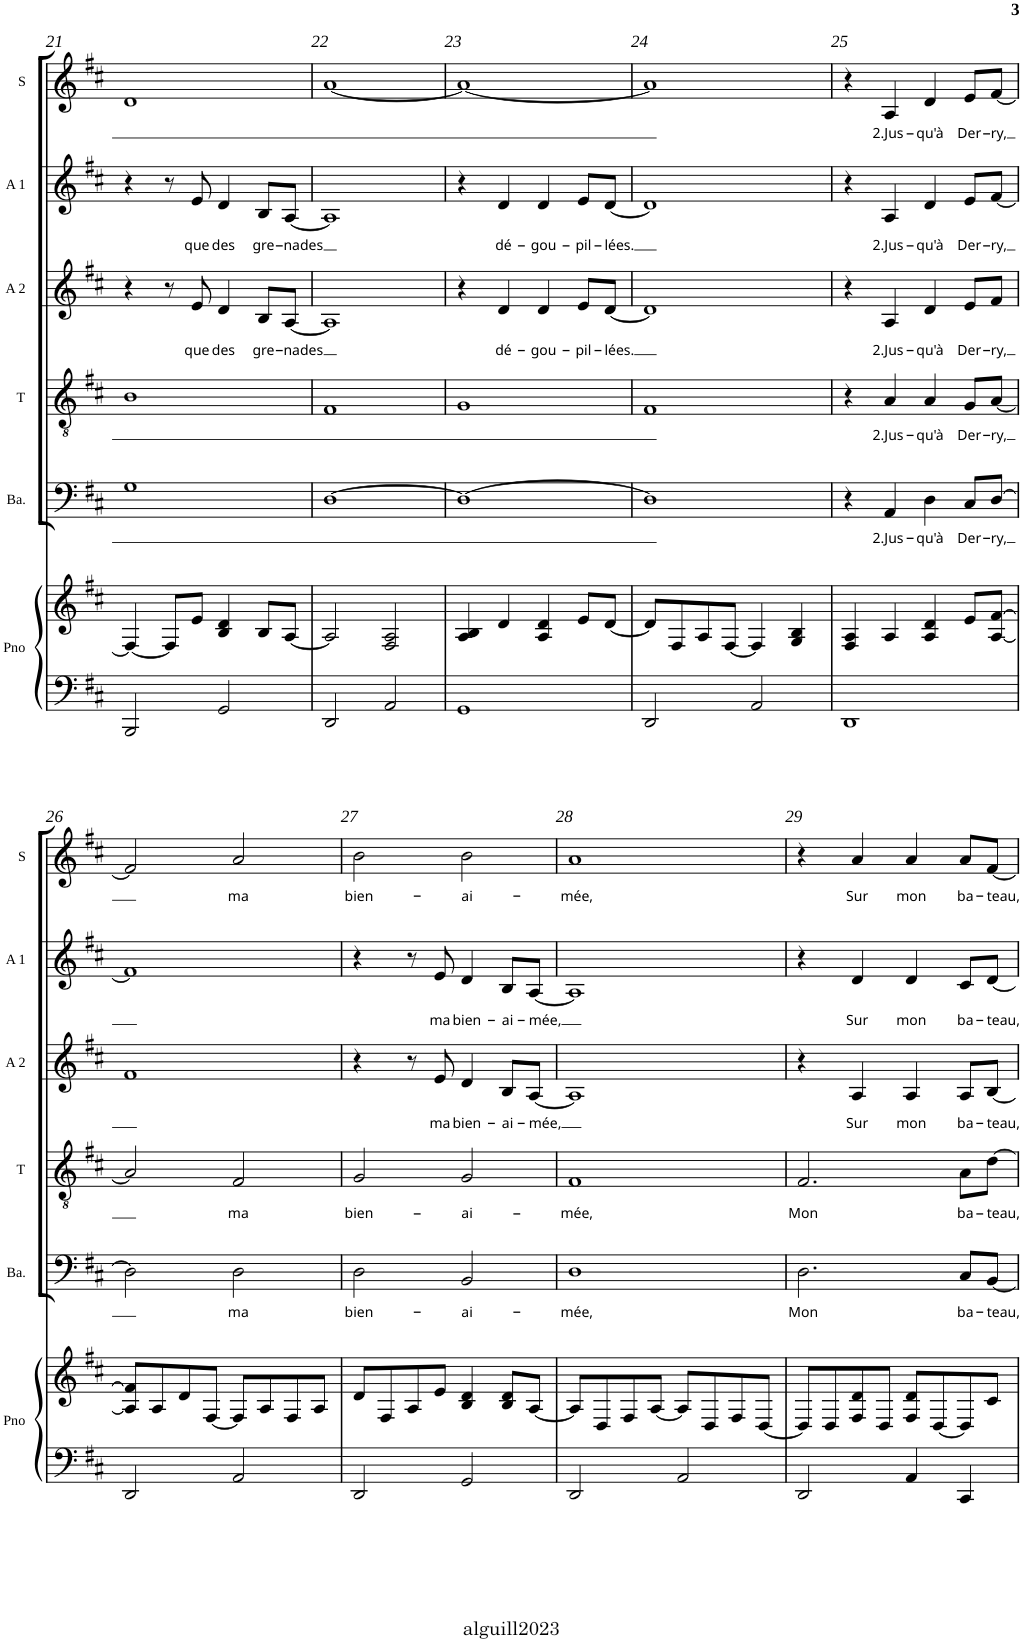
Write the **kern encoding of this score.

**kern	**kern	**kern	**text	**kern	**text	**kern	**text	**kern	**text	**kern	**text
*part6	*part6	*part5	*part5	*part4	*part4	*part3	*part3	*part2	*part2	*part1	*part1
*staff7	*staff6	*staff5	*staff5	*staff4	*staff4	*staff3	*staff3	*staff2	*staff2	*staff1	*staff1
*I"Piano	*	*I"Basse	*	*I"Ténor	*	*I"Alto 2	*	*I"Alto 1	*	*I"Soprano	*
*I'Pno	*	*I'Ba.	*	*I'T	*	*I'A 2	*	*I'A 1	*	*I'S	*
!!LO:PB:g=z
*clefF4	*clefG2	*clefF4	*	*clefGv2	*	*clefG2	*	*clefG2	*	*clefG2	*
*k[f#c#]	*k[f#c#]	*k[f#c#]	*	*k[f#c#]	*	*k[f#c#]	*	*k[f#c#]	*	*k[f#c#]	*
*D:	*D:	*D:	*	*D:	*	*D:	*	*D:	*	*D:	*
*M4/4	*M4/4	*M4/4	*	*M4/4	*	*M4/4	*	*M4/4	*	*M4/4	*
*met(c)	*met(c)	*met(c)	*	*met(c)	*	*met(c)	*	*met(c)	*	*met(c)	*
=21	=21	=21	=21	=21	=21	=21	=21	=21	=21	=21	=21
2BBB/	4F#/_	1G	.	1B	.	4r	.	4r	.	1d	.
.	8F#/L]	.	.	.	.	8r	.	8r	.	.	.
!	!	!	!	!	!	!	!LO:LY:b	!	!LO:LY:b	!	!
.	8e/J	.	.	.	.	8e/	que	8e/	que	.	.
!	!	!	!	!	!	!	!LO:LY:b	!	!LO:LY:b	!	!
2GG/	4B/ 4d/	.	.	.	.	4d/	des	4d/	des	.	.
!	!	!	!	!	!	!	!LO:LY:b	!	!LO:LY:b	!	!
.	8B/L	.	.	.	.	8B/L	gre-	8B/L	gre-	.	.
!	!	!	!	!	!	!	!LO:LY:b	!	!LO:LY:b	!	!
.	[8A/J	.	.	.	.	[8A/J	-nades	[8A/J	-nades	.	.
=22	=22	=22	=22	=22	=22	=22	=22	=22	=22	=22	=22
2DD/	2A/]	[1D	.	1F#	.	1A]	.	1A]	.	[1a	.
2AA/	2F#/ 2A/	.	.	.	.	.	.	.	.	.	.
=23	=23	=23	=23	=23	=23	=23	=23	=23	=23	=23	=23
1GG	4A/ 4B/	1D_	.	1G	.	4r	.	4r	.	1a_	.
!	!	!	!	!	!	!	!LO:LY:b	!	!LO:LY:b	!	!
.	4d/	.	.	.	.	4d/	dé-	4d/	dé-	.	.
!	!	!	!	!	!	!	!LO:LY:b	!	!LO:LY:b	!	!
.	4A/ 4d/	.	.	.	.	4d/	-gou-	4d/	-gou-	.	.
!	!	!	!	!	!	!	!LO:LY:b	!	!LO:LY:b	!	!
.	8e/L	.	.	.	.	8e/L	-pil-	8e/L	-pil-	.	.
!	!	!	!	!	!	!	!LO:LY:b	!	!LO:LY:b	!	!
.	[8d/J	.	.	.	.	[8d/J	-lées.	[8d/J	-lées.	.	.
=24	=24	=24	=24	=24	=24	=24	=24	=24	=24	=24	=24
2DD/	8d/L]	1D]	.	1F#	.	1d]	.	1d]	.	1a]	.
.	8F#/	.	.	.	.	.	.	.	.	.	.
.	8A/	.	.	.	.	.	.	.	.	.	.
.	[8F#/J	.	.	.	.	.	.	.	.	.	.
2AA/	4F#/]	.	.	.	.	.	.	.	.	.	.
.	4G/ 4B/	.	.	.	.	.	.	.	.	.	.
=25	=25	=25	=25	=25	=25	=25	=25	=25	=25	=25	=25
1DD	4F#/ 4A/	4r	.	4r	.	4r	.	4r	.	4r	.
!	!	!	!LO:LY:b	!	!LO:LY:b	!	!LO:LY:b	!	!LO:LY:b	!	!LO:LY:b
.	4A/	4AA/	2.Jus-	4A/	2.Jus-	4A/	2.Jus-	4A/	2.Jus-	4A/	2.Jus-
!	!	!	!LO:LY:b	!	!LO:LY:b	!	!LO:LY:b	!	!LO:LY:b	!	!LO:LY:b
.	4A/ 4d/	4D\	-qu'à	4A/	-qu'à	4d/	-qu'à	4d/	-qu'à	4d/	-qu'à
!	!	!	!LO:LY:b	!	!LO:LY:b	!	!LO:LY:b	!	!LO:LY:b	!	!LO:LY:b
.	8e/L	8C#/L	Der-	8G/L	Der-	8e/L	Der-	8e/L	Der-	8e/L	Der-
!	!	!	!LO:LY:b	!	!LO:LY:b	!	!LO:LY:b	!	!LO:LY:b	!	!LO:LY:b
.	[8A/ [8f#/J	[8D/J	-ry,	[8A/J	-ry,	8f#/J	-ry,	[8f#/J	-ry,	[8f#/J	-ry,
!!LO:LB:g=z
=26	=26	=26	=26	=26	=26	=26	=26	=26	=26	=26	=26
2DD/	8A/] 8f#/]L	2D\]	.	2A/]	.	1f#	.	1f#]	.	2f#/]	.
.	8A/	.	.	.	.	.	.	.	.	.	.
.	8d/	.	.	.	.	.	.	.	.	.	.
.	[8F#/J	.	.	.	.	.	.	.	.	.	.
!	!	!	!LO:LY:b	!	!LO:LY:b	!	!	!	!	!	!LO:LY:b
2AA/	8F#/L]	2D\	ma	2F#/	ma	.	.	.	.	2a/	ma
.	8A/	.	.	.	.	.	.	.	.	.	.
.	8F#/	.	.	.	.	.	.	.	.	.	.
.	8A/J	.	.	.	.	.	.	.	.	.	.
=27	=27	=27	=27	=27	=27	=27	=27	=27	=27	=27	=27
!	!	!	!LO:LY:b	!	!LO:LY:b	!	!	!	!	!	!LO:LY:b
2DD/	8d/L	2D\	bien-	2G/	bien-	4r	.	4r	.	2b\	bien-
.	8F#/	.	.	.	.	.	.	.	.	.	.
.	8A/	.	.	.	.	8r	.	8r	.	.	.
!	!	!	!	!	!	!	!LO:LY:b	!	!LO:LY:b	!	!
.	8e/J	.	.	.	.	8e/	ma	8e/	ma	.	.
!	!	!	!LO:LY:b	!	!LO:LY:b	!	!LO:LY:b	!	!LO:LY:b	!	!LO:LY:b
2GG/	4B/ 4d/	2BB/	-ai-	2G/	-ai-	4d/	bien-	4d/	bien-	2b\	-ai-
!	!	!	!	!	!	!	!LO:LY:b	!	!LO:LY:b	!	!
.	8B/ 8d/L	.	.	.	.	8B/L	-ai-	8B/L	-ai-	.	.
!	!	!	!	!	!	!	!LO:LY:b	!	!LO:LY:b	!	!
.	[8A/J	.	.	.	.	[8A/J	-mée,	[8A/J	-mée,	.	.
=28	=28	=28	=28	=28	=28	=28	=28	=28	=28	=28	=28
!	!	!	!LO:LY:b	!	!LO:LY:b	!	!	!	!	!	!LO:LY:b
2DD/	8A/L]	1D	-mée,	1F#	-mée,	1A]	.	1A]	.	1a	-mée,
.	8D/	.	.	.	.	.	.	.	.	.	.
.	8F#/	.	.	.	.	.	.	.	.	.	.
.	[8A/J	.	.	.	.	.	.	.	.	.	.
2AA/	8A/L]	.	.	.	.	.	.	.	.	.	.
.	8D/	.	.	.	.	.	.	.	.	.	.
.	8F#/	.	.	.	.	.	.	.	.	.	.
.	[8D/J	.	.	.	.	.	.	.	.	.	.
=29	=29	=29	=29	=29	=29	=29	=29	=29	=29	=29	=29
!	!	!	!LO:LY:b	!	!LO:LY:b	!	!	!	!	!	!
2DD/	8D/L]	2.D\	Mon	2.F#/	Mon	4r	.	4r	.	4r	.
.	8D/	.	.	.	.	.	.	.	.	.	.
!	!	!	!	!	!	!	!LO:LY:b	!	!LO:LY:b	!	!LO:LY:b
.	8F#/ 8d/	.	.	.	.	4A/	Sur	4d/	Sur	4a/	Sur
.	8D/J	.	.	.	.	.	.	.	.	.	.
!	!	!	!	!	!	!	!LO:LY:b	!	!LO:LY:b	!	!LO:LY:b
4AA/	8F#/ 8d/L	.	.	.	.	4A/	mon	4d/	mon	4a/	mon
.	[8D/	.	.	.	.	.	.	.	.	.	.
!	!	!	!LO:LY:b	!	!LO:LY:b	!	!LO:LY:b	!	!LO:LY:b	!	!LO:LY:b
4CC#/	8D/]	8C#/L	ba-	8A\L	ba-	8A/L	ba-	8c#/L	ba-	8a/L	ba-
!	!	!	!LO:LY:b	!	!LO:LY:b	!	!LO:LY:b	!	!LO:LY:b	!	!LO:LY:b
.	8c#/J	[8BB/J	-teau,	[8d\J	-teau,	[8B/J	-teau,	[8d/J	-teau,	[8f#/J	-teau,
=	=	=	=	=	=	=	=	=	=	=	=
*-	*-	*-	*-	*-	*-	*-	*-	*-	*-	*-	*-
